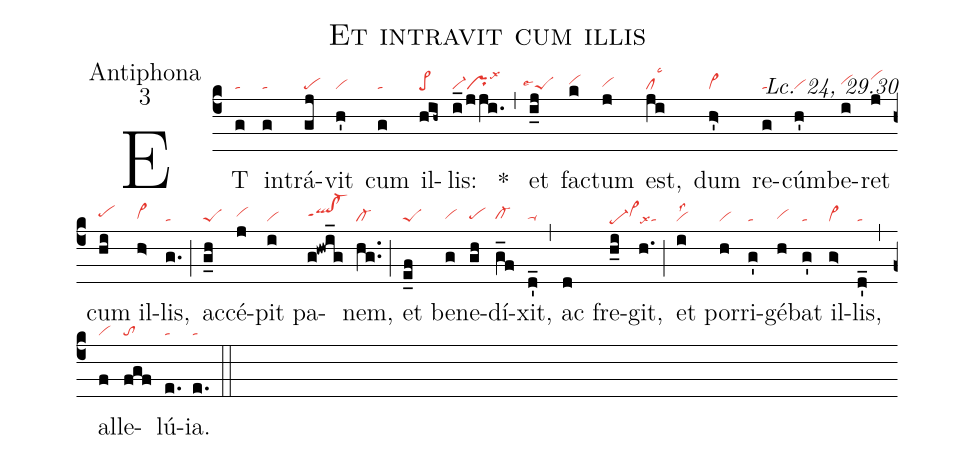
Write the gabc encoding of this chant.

name: Et intravit cum illis;
office-part: Antiphona;
mode: 3;
commentary: Lc. 24, 29.30;
nabc-lines: 1;
%%
(c4)
ET(g|ta) in(g|ta)trá(gj|pe)vit(h'|vi) cum(g|ta) il(hih~|pe>)lis:(i_/jji.|vi-prlsx3) *(,)
et(i_j|``peSlse4) fac(k|vihh)tum(j|vihg) est,(ji|cllsc3) dum(h>'|vi>) re(g|ta)cúm(h'|vi)be(i|vihh)ret(j|vihj) cum(hi|pehh) il(h>|vi>hg)lis,(g.|ta) (;)
ac(g_h|peS)cé(j|vihh)pit(i|vi) pa(g!hwi_g|qlhh!cl-hhppt1)nem,(hg..|cl-) (;)
et(e_f|peS) be(g|vihg)ne(gh|pehg)dí(g_f|cl-hg)xit,(d'_|ta-hg) (,)
ac(d) fre(h_i|pe-hevi>hh)git,(h.|talsx4) (;)
et(i|vilss2) por(h|vi)ri(g'|ta)gé(h|vihg)bat(g'|ta) il(g>|vi>)lis,(d'_|ta) (,)
al(f|vi)le(fgf|to)lú(e.|ta)ia.(e.|ta) (::)
